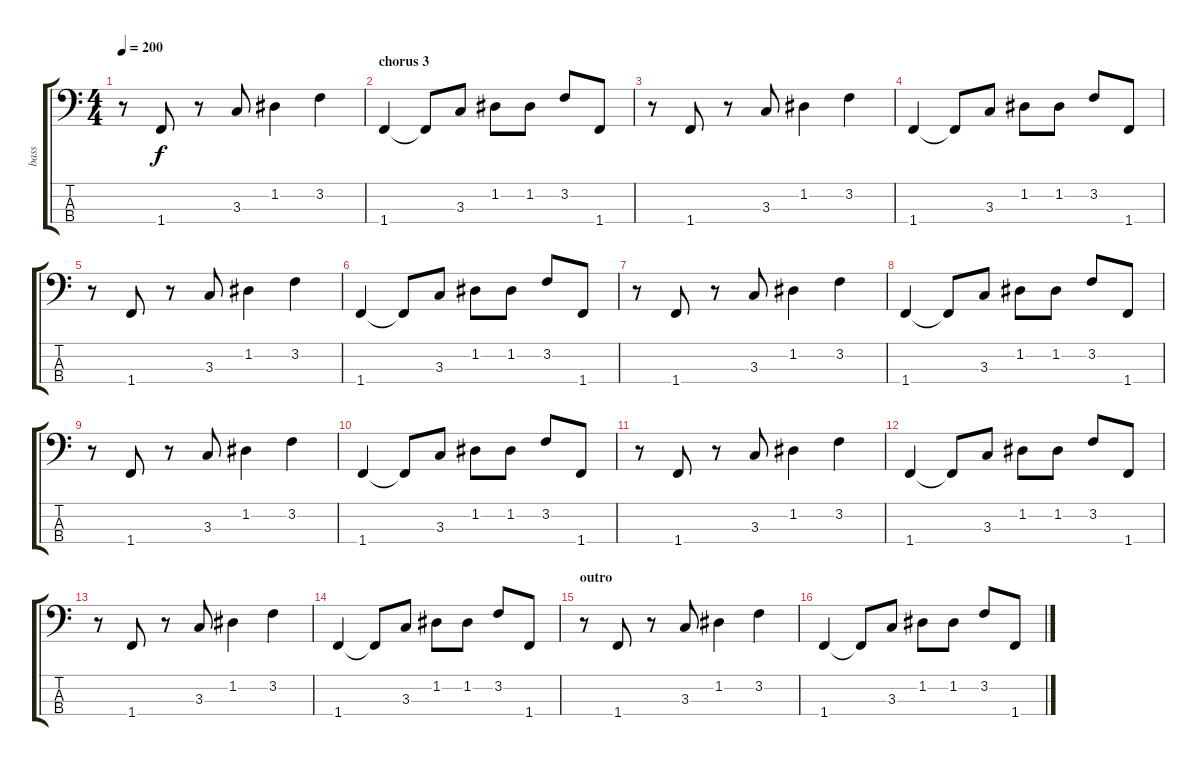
\track ("bass" "bass") {instrument fretlessbass}
\staff {score tabs}
\tuning (G2 D2 A1 E1) {hide}
\ts (4 4)
\tempo 200
\clef f4
\ks c
r.8{dy f} 1.4.8 r.8 3.3.8 1.2.4 3.2.4 |
\section ("" "chorus 3")
1.4.4 1.4{t}.8 3.3.8 1.2.8 1.2.8 3.2.8 1.4.8 |
r.8 1.4.8 r.8 3.3.8 1.2.4 3.2.4 |
1.4.4 1.4{t}.8 3.3.8 1.2.8 1.2.8 3.2.8 1.4.8 |
r.8 1.4.8 r.8 3.3.8 1.2.4 3.2.4 |
1.4.4 1.4{t}.8 3.3.8 1.2.8 1.2.8 3.2.8 1.4.8 |
r.8 1.4.8 r.8 3.3.8 1.2.4 3.2.4 |
1.4.4 1.4{t}.8 3.3.8 1.2.8 1.2.8 3.2.8 1.4.8 |
r.8 1.4.8 r.8 3.3.8 1.2.4 3.2.4 |
1.4.4 1.4{t}.8 3.3.8 1.2.8 1.2.8 3.2.8 1.4.8 |
r.8 1.4.8 r.8 3.3.8 1.2.4 3.2.4 |
1.4.4 1.4{t}.8 3.3.8 1.2.8 1.2.8 3.2.8 1.4.8 |
r.8 1.4.8 r.8 3.3.8 1.2.4 3.2.4 |
1.4.4 1.4{t}.8 3.3.8 1.2.8 1.2.8 3.2.8 1.4.8 |
\section ("" "outro")
r.8 1.4.8 r.8 3.3.8 1.2.4 3.2.4 |
1.4.4 1.4{t}.8 3.3.8 1.2.8 1.2.8 3.2.8 1.4.8
